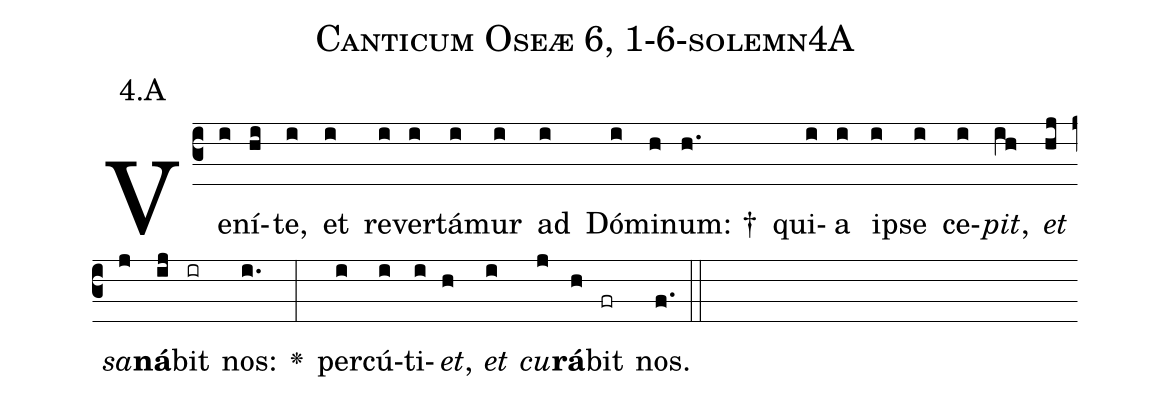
name: Canticum Oseæ 6, 1-6-solemn4A;
annotation: 4.A;
%%
(c3)Ve(i)ní(hi)te,(i) et(i) re(i)ver(i)tá(i)mur(i) ad(i) Dó(i)mi(h)num: †(h.) qui(i)a(i) i(i)pse(i) ce(i)<i>pit</i>,(ih) <i>et</i>(hj) <i>sa</i>(j)<b>ná</b>(ij)bit(ir) nos:(i.) <v>\greheightstar</v>(:) per(i)cú(i)ti(i)<i>et</i>,(h) <i>et</i>(i) <i>cu</i>(j)<b>rá</b>(h)bit(fr) nos.(f.) (::)


%E(i) u(h) o(i) u(j) a(h) e.(f.) (::)
